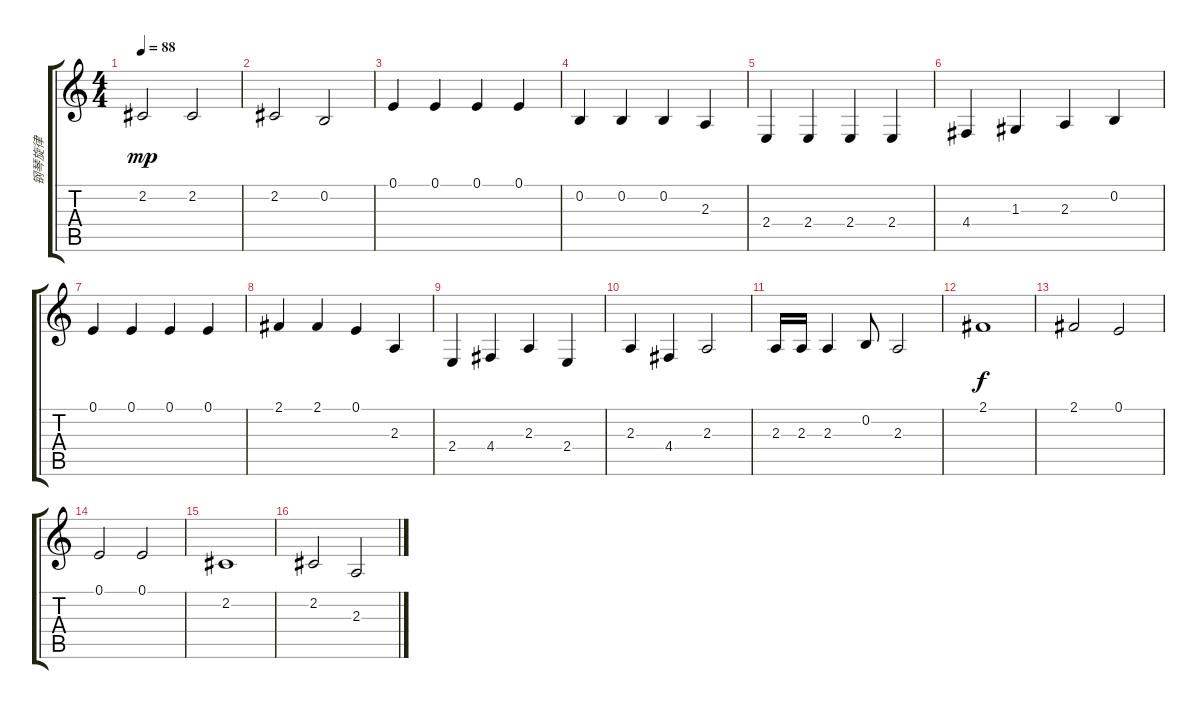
\track ("钢琴旋律" "钢琴旋律") {instrument acousticgrandpiano}
\staff {score tabs}
\tuning (E4 B3 G3 D3 A2 E2) {hide}
\ts (4 4)
\tempo 88
\clef g2
\ks c
2.2.2{dy mp} 2.2.2 |
2.2.2 0.2.2 |
0.1.4 0.1.4 0.1.4 0.1.4 |
0.2.4 0.2.4 0.2.4 2.3.4 |
2.4.4 2.4.4 2.4.4 2.4.4 |
4.4.4 1.3.4 2.3.4 0.2.4 |
0.1.4 0.1.4 0.1.4 0.1.4 |
2.1.4 2.1.4 0.1.4 2.3.4 |
2.4.4 4.4.4 2.3.4 2.4.4 |
2.3.4 4.4.4 2.3.2 |
2.3.16 2.3.16 2.3.4 0.2.8 2.3.2 |
2.1.1{dy f} |
2.1.2 0.1.2 |
0.1.2 0.1.2 |
2.2.1 |
2.2.2 2.3.2
